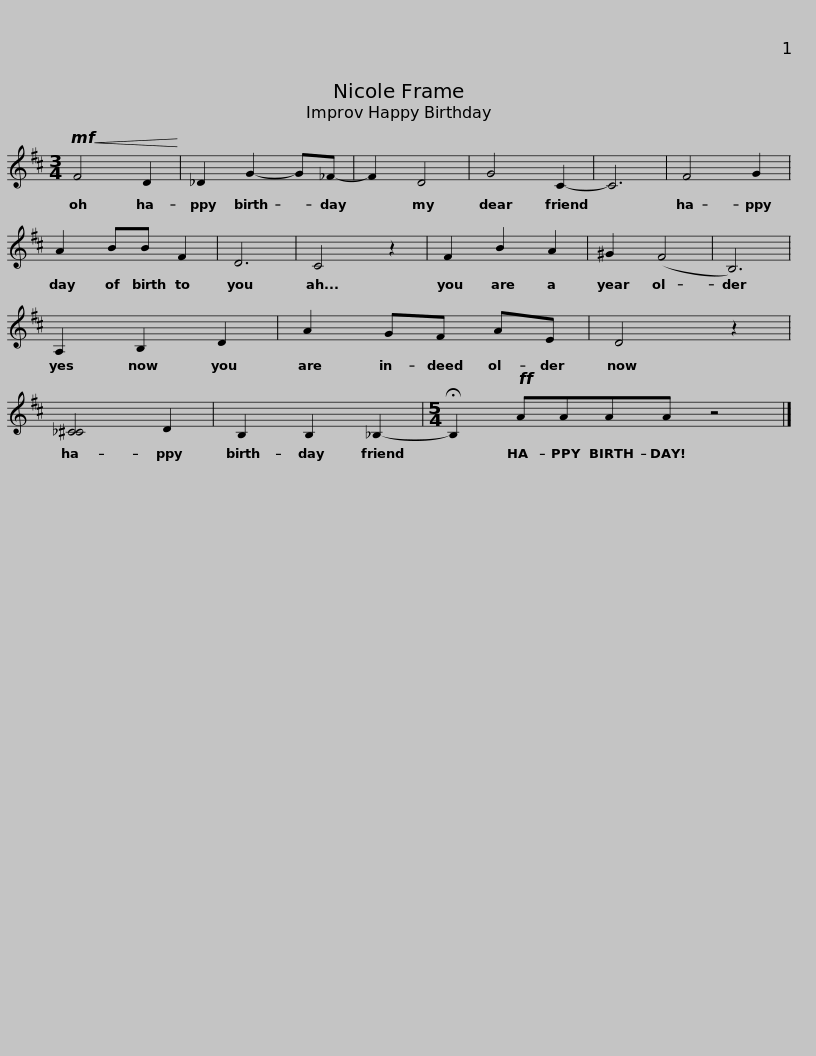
X:1
L:1/8
M:3/4
I:linebreak $
K:D
V:1 treble
V:1
!mf!!<(! F4 D2!<)! | _D2 G2- G_F- | F2 D4 | G4 C2- |$ C6 | %5
 F4 G2 | A2 BB F2 | D6 |$ C4 z2 | F2 B2 A2 | %10
 ^G2 (F4 | B,6) |$ A,2 B,2 D2 | A2 GF AE | D4 z2 | %15
 [_C^C]4 D2 |$ B,2 B,2 _B,2- |[M:5/4] !fermata!B,2!ff! AAAA z4 |] %18
